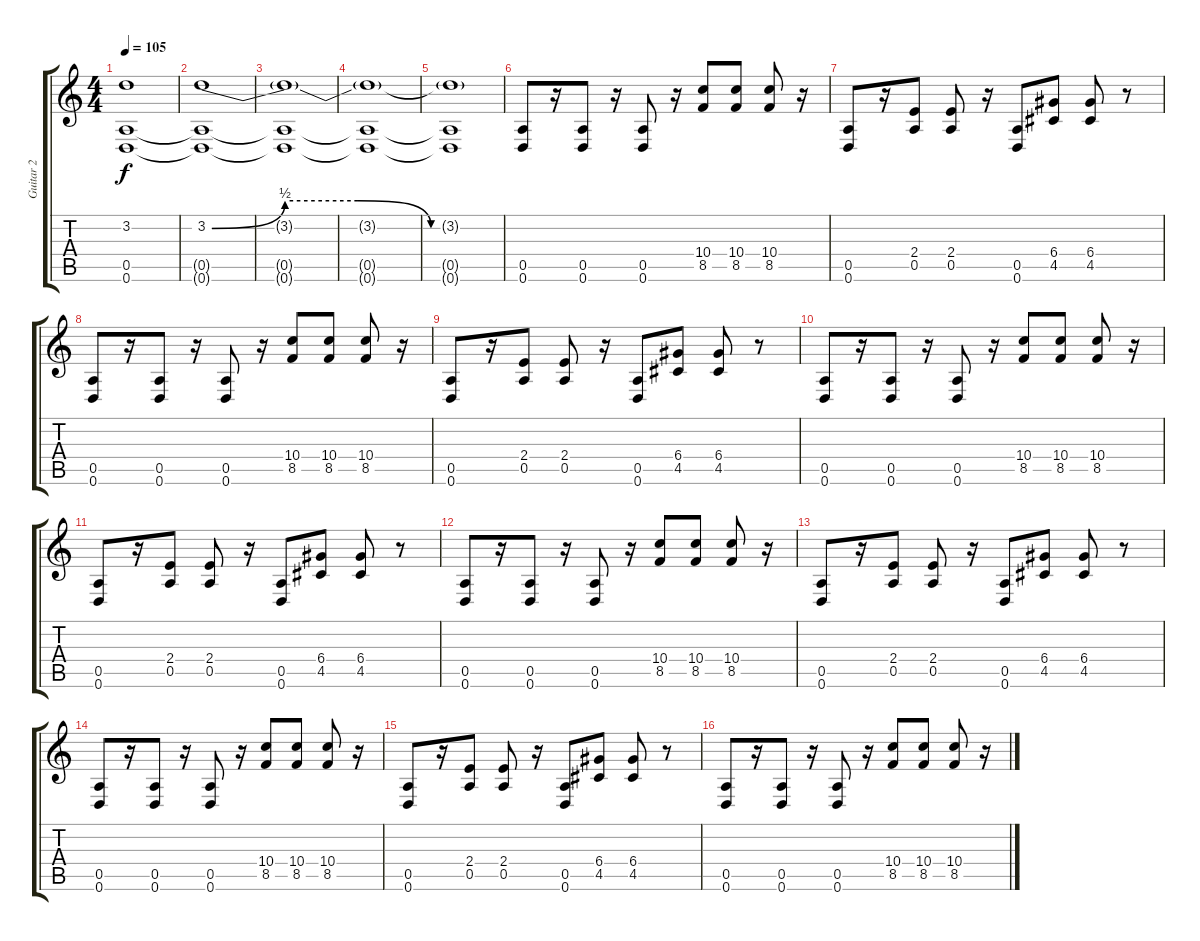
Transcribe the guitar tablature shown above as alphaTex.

\track ("Guitar 2" "Guitar 2") {instrument overdrivenguitar}
\staff {score tabs}
\tuning (E4 B3 G3 D3 A2 D2) {hide}
\ts (4 4)
\tempo 105
\clef g2
\ks c
(3.2{t} 0.5{t} 0.6{t}).1{dy f} |
(3.2{be (custom 0 0 15 2 30 2 45 0 60 0)} 0.5{t} 0.6{t}).1 |
(3.2{t} 0.5{t} 0.6{t}).1 |
(3.2{t} 0.5{t} 0.6{t}).1 |
(3.2{t} 0.5{t} 0.6{t}).1 |
(0.5 0.6).8 r.16 (0.5 0.6).8 r.16 (0.5 0.6).8 r.16 (10.4 8.5).8 (10.4 8.5).8 (10.4 8.5).8 r.16 |
(0.5 0.6).8 r.16 (2.4 0.5).8 (2.4 0.5).8 r.16 (0.5 0.6).8 (6.4 4.5).8 (6.4 4.5).8 r.8 |
(0.5 0.6).8 r.16 (0.5 0.6).8 r.16 (0.5 0.6).8 r.16 (10.4 8.5).8 (10.4 8.5).8 (10.4 8.5).8 r.16 |
(0.5 0.6).8 r.16 (2.4 0.5).8 (2.4 0.5).8 r.16 (0.5 0.6).8 (6.4 4.5).8 (6.4 4.5).8 r.8 |
(0.5 0.6).8 r.16 (0.5 0.6).8 r.16 (0.5 0.6).8 r.16 (10.4 8.5).8 (10.4 8.5).8 (10.4 8.5).8 r.16 |
(0.5 0.6).8 r.16 (2.4 0.5).8 (2.4 0.5).8 r.16 (0.5 0.6).8 (6.4 4.5).8 (6.4 4.5).8 r.8 |
(0.5 0.6).8 r.16 (0.5 0.6).8 r.16 (0.5 0.6).8 r.16 (10.4 8.5).8 (10.4 8.5).8 (10.4 8.5).8 r.16 |
(0.5 0.6).8 r.16 (2.4 0.5).8 (2.4 0.5).8 r.16 (0.5 0.6).8 (6.4 4.5).8 (6.4 4.5).8 r.8 |
(0.5 0.6).8 r.16 (0.5 0.6).8 r.16 (0.5 0.6).8 r.16 (10.4 8.5).8 (10.4 8.5).8 (10.4 8.5).8 r.16 |
(0.5 0.6).8 r.16 (2.4 0.5).8 (2.4 0.5).8 r.16 (0.5 0.6).8 (6.4 4.5).8 (6.4 4.5).8 r.8 |
(0.5 0.6).8 r.16 (0.5 0.6).8 r.16 (0.5 0.6).8 r.16 (10.4 8.5).8 (10.4 8.5).8 (10.4 8.5).8 r.16
